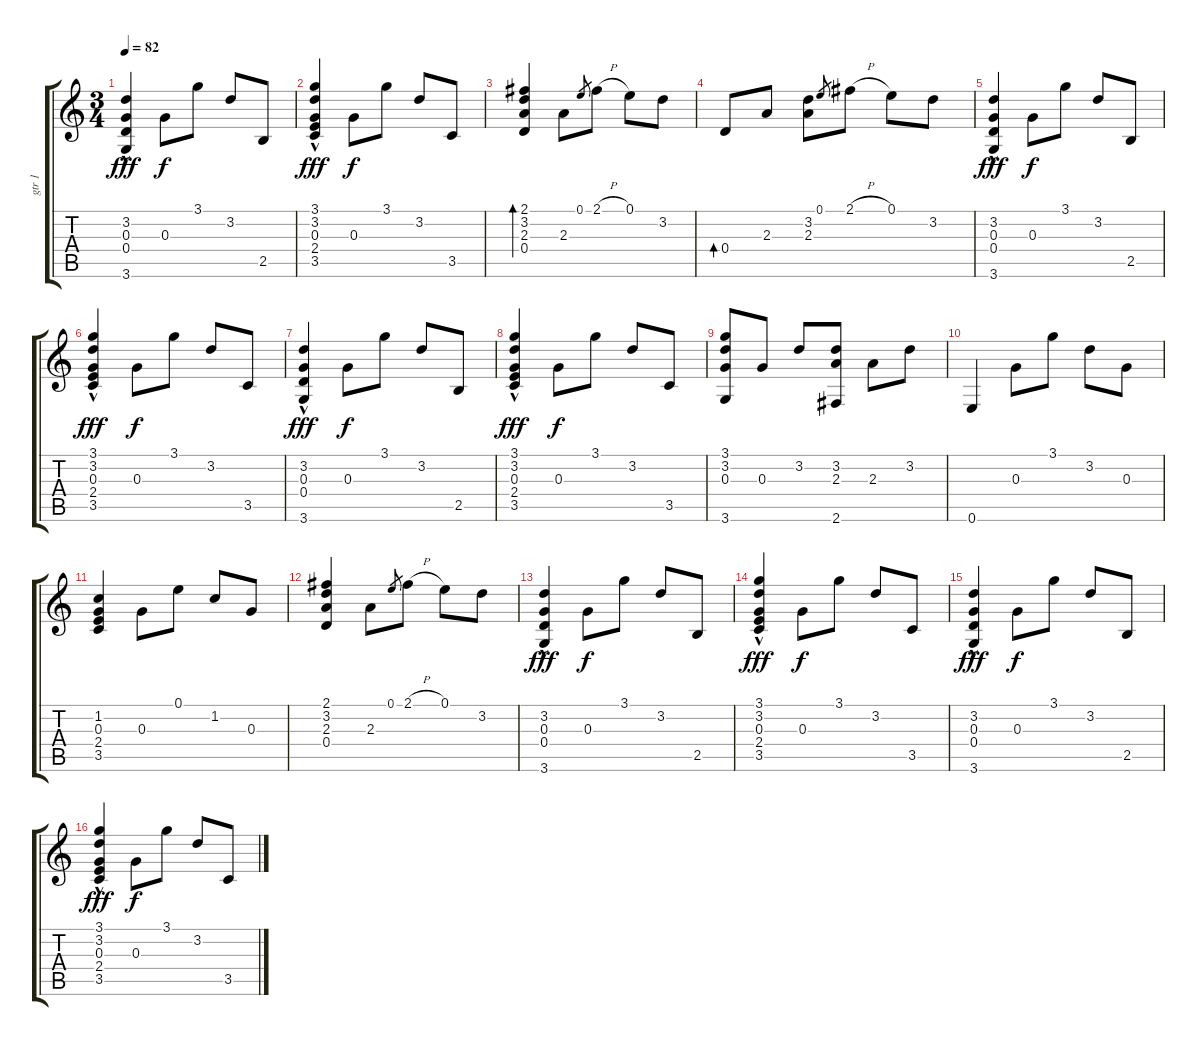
\track ("gtr 1" "gtr 1") {instrument acousticguitarnylon}
\staff {score tabs}
\tuning (E4 B3 G3 D3 A2 E2) {hide}
\ts (3 4)
\tempo 82
\clef g2
\ks c
(3.2{hac} 0.3{hac} 0.4{hac} 3.6{hac}).4{dy fff} 0.3.8{dy f} 3.1.8 3.2.8 2.5.8 |
(3.1{hac} 3.2{hac} 0.3{hac} 2.4{hac} 3.5{hac}).4{dy fff} 0.3.8{dy f} 3.1.8 3.2.8 3.5.8 |
(2.1 3.2 2.3 0.4).4{bd 120} 2.3.8 0.1.8{gr} 2.1{h}.8 0.1.8 3.2.8 |
0.4.8{bd 120} 2.3.8 (3.2 2.3).8 0.1.8{gr} 2.1{h}.8 0.1.8 3.2.8 |
(3.2{hac} 0.3{hac} 0.4{hac} 3.6{hac}).4{dy fff} 0.3.8{dy f} 3.1.8 3.2.8 2.5.8 |
(3.1{hac} 3.2{hac} 0.3{hac} 2.4{hac} 3.5{hac}).4{dy fff} 0.3.8{dy f} 3.1.8 3.2.8 3.5.8 |
(3.2{hac} 0.3{hac} 0.4{hac} 3.6{hac}).4{dy fff} 0.3.8{dy f} 3.1.8 3.2.8 2.5.8 |
(3.1{hac} 3.2{hac} 0.3{hac} 2.4{hac} 3.5{hac}).4{dy fff} 0.3.8{dy f} 3.1.8 3.2.8 3.5.8 |
(3.1 3.2 0.3 3.6).8 0.3.8 3.2.8 (3.2 2.3 2.6).8 2.3.8 3.2.8 |
0.6.4 0.3.8 3.1.8 3.2.8 0.3.8 |
(1.2 0.3 2.4 3.5).4 0.3.8 0.1.8 1.2.8 0.3.8 |
(2.1 3.2 2.3 0.4).4 2.3.8 0.1.8{gr} 2.1{h}.8 0.1.8 3.2.8 |
(3.2{hac} 0.3{hac} 0.4{hac} 3.6{hac}).4{dy fff} 0.3.8{dy f} 3.1.8 3.2.8 2.5.8 |
(3.1{hac} 3.2{hac} 0.3{hac} 2.4{hac} 3.5{hac}).4{dy fff} 0.3.8{dy f} 3.1.8 3.2.8 3.5.8 |
(3.2{hac} 0.3{hac} 0.4{hac} 3.6{hac}).4{dy fff} 0.3.8{dy f} 3.1.8 3.2.8 2.5.8 |
(3.1{hac} 3.2{hac} 0.3{hac} 2.4{hac} 3.5{hac}).4{dy fff} 0.3.8{dy f} 3.1.8 3.2.8 3.5.8
